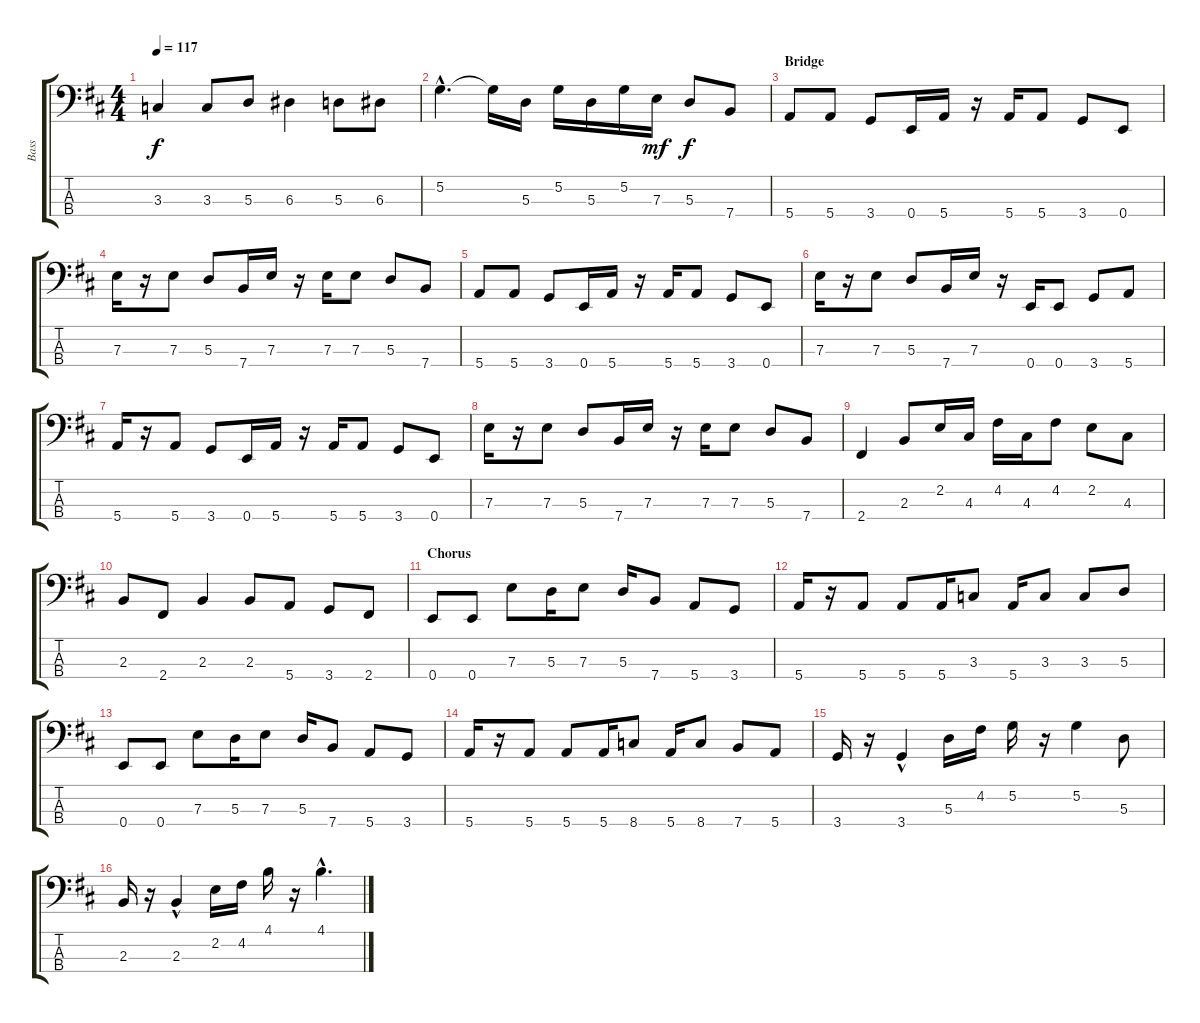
\track ("Bass" "Bass") {instrument fretlessbass}
\staff {score tabs}
\tuning (G2 D2 A1 E1) {hide}
\ts (4 4)
\tempo 117
\clef f4
\ks d
3.3.4{dy f} 3.3.8 5.3.8 6.3.4 5.3.8 6.3.8 |
5.2{hac}.4{d} 5.2{t}.16 5.3.16 5.2.16 5.3.16 5.2.16 7.3.16{dy mf} 5.3.8{dy f} 7.4.8 |
\section ("" "Bridge")
5.4.8 5.4.8 3.4.8 0.4.16 5.4.16 r.16 5.4.16 5.4.8 3.4.8 0.4.8 |
7.3.16 r.16 7.3.8 5.3.8 7.4.16 7.3.16 r.16 7.3.16 7.3.8 5.3.8 7.4.8 |
5.4.8 5.4.8 3.4.8 0.4.16 5.4.16 r.16 5.4.16 5.4.8 3.4.8 0.4.8 |
7.3.16 r.16 7.3.8 5.3.8 7.4.16 7.3.16 r.16 0.4.16 0.4.8 3.4.8 5.4.8 |
5.4.16 r.16 5.4.8 3.4.8 0.4.16 5.4.16 r.16 5.4.16 5.4.8 3.4.8 0.4.8 |
7.3.16 r.16 7.3.8 5.3.8 7.4.16 7.3.16 r.16 7.3.16 7.3.8 5.3.8 7.4.8 |
2.4.4 2.3.8 2.2.16 4.3.16 4.2.16 4.3.16 4.2.8 2.2.8 4.3.8 |
2.3.8 2.4.8 2.3.4 2.3.8 5.4.8 3.4.8 2.4.8 |
\section ("" "Chorus")
0.4.8 0.4.8 7.3.8 5.3.16 7.3.8 5.3.16 7.4.8 5.4.8 3.4.8 |
5.4.16 r.16 5.4.8 5.4.8 5.4.16 3.3.8 5.4.16 3.3.8 3.3.8 5.3.8 |
0.4.8 0.4.8 7.3.8 5.3.16 7.3.8 5.3.16 7.4.8 5.4.8 3.4.8 |
5.4.16 r.16 5.4.8 5.4.8 5.4.16 8.4.8 5.4.16 8.4.8 7.4.8 5.4.8 |
3.4.16 r.16 3.4{hac}.4 5.3.16 4.2.16 5.2.16 r.16 5.2.4 5.3.8 |
2.3.16 r.16 2.3{hac}.4 2.2.16 4.2.16 4.1.16 r.16 4.1{hac}.4{d}
